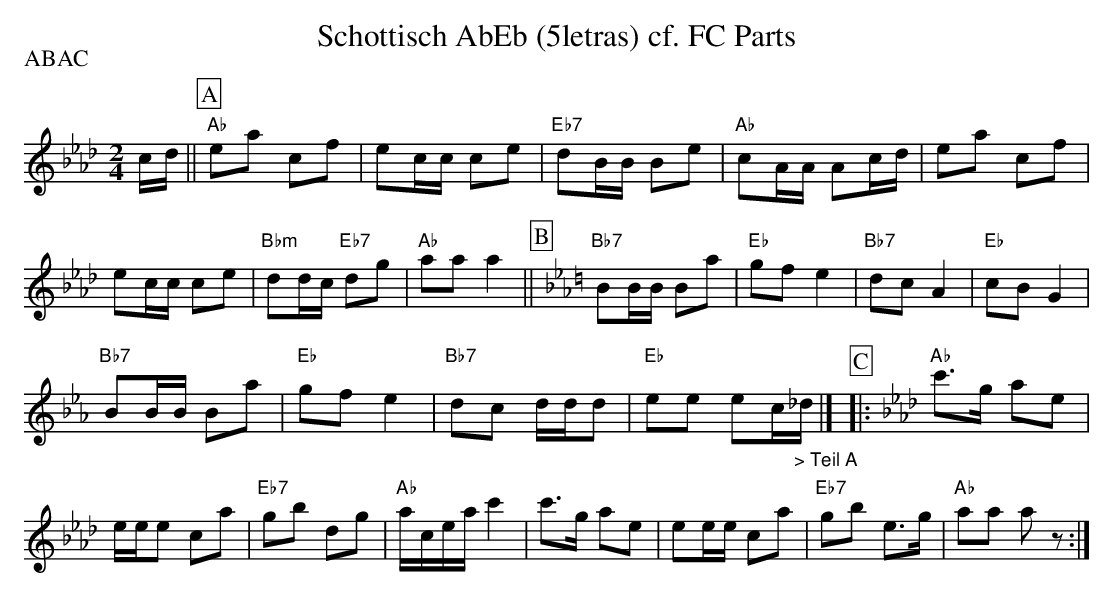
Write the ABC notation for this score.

X:1
T:Schottisch AbEb (5letras) cf. FC Parts
P:ABAC
M:2/4
L:1/16
K:Abmaj%%MIDI gchordon
cd || [P:A] "Ab"e2a2 c2f2 | e2cc c2e2 | "Eb7"d2BB B2e2 | "Ab"c2AA A2cd | e2a2 c2f2 |
e2cc c2e2 | "Bbm"d2dc "Eb7"d2g2 | "Ab"a2a2a4 || [P:B] [K:Ebmaj] "Bb7"B2BB B2a2 | "Eb"g2f2e4 | "Bb7"d2c2A4 | "Eb"c2B2G4 |
"Bb7"B2BB B2a2 | "Eb"g2f2e4 | "Bb7"d2c2 ddd2 | "Eb"e2e2 e2c"_> Teil A"_d |] [P:C] |: [K:Abmaj] "Ab"c'3g a2e2 |
eee2 c2a2 | "Eb7"g2b2 d2g2 | "Ab"acea c'4 | c'3g a2e2 | e2ee c2a2 | "Eb7"g2b2 e3g | "Ab"a2a2 a2z2 :|
